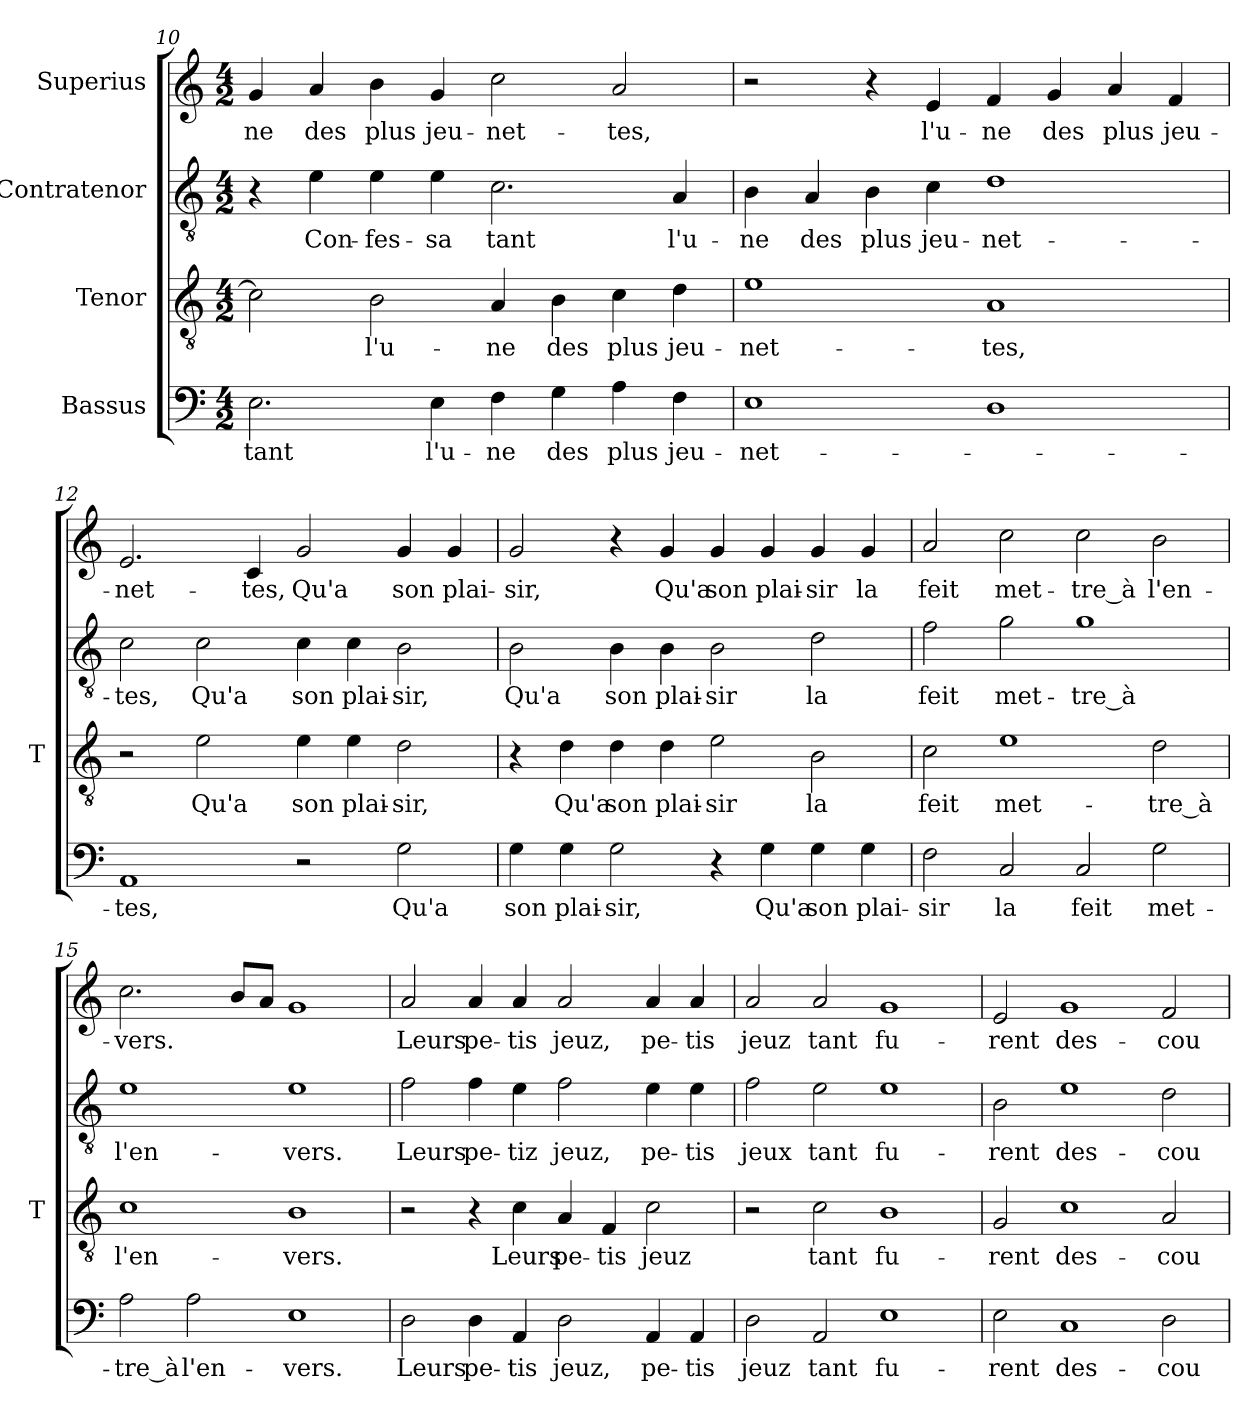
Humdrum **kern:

**kern	**text	**kern	**text	**kern	**text	**kern	**text
*part4	*part4	*part3	*part3	*part2	*part2	*part1	*part1
*staff4	*staff4	*staff3	*staff3	*staff2	*staff2	*staff1	*staff1
*I"Bassus	*	*I"Tenor	*	*I"Contratenor	*	*I"Superius	*
*	*	*I'T	*	*	*	*	*
*clefF4	*	*clefGv2	*	*clefGv2	*	*clefG2	*
*k[]	*	*k[]	*	*k[]	*	*k[]	*
*M4/2	*	*M4/2	*	*M4/2	*	*M4/2	*
=10	=10	=10	=10	=10	=10	=10	=10
2.E	-tant	2c]	.	4r	.	4g	-ne
.	.	.	.	4e	Con-	4a	-des
.	.	2B	l'u-	4e	fes-	4b	-plus
4E	l'u-	.	.	4e	-sa	4g	jeu-
4F	-ne	4A	-ne	2.c	-tant	2cc	net-
4G	-des	4B	-des	.	.	.	.
4A	-plus	4c	-plus	.	.	2a	-tes,
4F	jeu-	4d	jeu-	4A	l'u-	.	.
=11	=11	=11	=11	=11	=11	=11	=11
1E	net-	1e	net-	4B	-ne	2r	.
.	.	.	.	4A	-des	.	.
.	.	.	.	4B	-plus	4r	.
.	.	.	.	4c	jeu-	4e	l'u-
1D	.	1A	-tes,	1d	net-	4f	-ne
.	.	.	.	.	.	4g	-des
.	.	.	.	.	.	4a	-plus
.	.	.	.	.	.	4f	jeu-
=12	=12	=12	=12	=12	=12	=12	=12
1AA	-tes,	2r	.	2c	-tes,	2.e	net-
.	.	2e	-Qu'a	2c	-Qu'a	.	.
.	.	.	.	.	.	4c	-tes,
2r	.	4e	-son	4c	-son	2g	-Qu'a
.	.	4e	plai-	4c	plai-	.	.
2G	-Qu'a	2d	-sir,	2B	-sir,	4g	-son
.	.	.	.	.	.	4g	plai-
=13	=13	=13	=13	=13	=13	=13	=13
4G	-son	4r	.	2B	-Qu'a	2g	-sir,
4G	plai-	4d	-Qu'a	.	.	.	.
2G	-sir,	4d	-son	4B	-son	4r	.
.	.	4d	plai-	4B	plai-	4g	-Qu'a
4r	.	2e	-sir	2B	-sir	4g	-son
4G	-Qu'a	.	.	.	.	4g	plai-
4G	-son	2B	-la	2d	-la	4g	-sir
4G	plai-	.	.	.	.	4g	-la
=14	=14	=14	=14	=14	=14	=14	=14
2F	-sir	2c	-feit	2f	-feit	2a	-feit
2C	-la	1e	met-	2g	met-	2cc	met-
2C	-feit	.	.	1g	-tre_à	2cc	-tre_à
2G	met-	2d	-tre_à	.	.	2b	l'en-
=15	=15	=15	=15	=15	=15	=15	=15
2A	-tre_à	1c	l'en-	1e	l'en-	2.cc	-vers.
2A	l'en-	.	.	.	.	.	.
.	.	.	.	.	.	8bL	.
.	.	.	.	.	.	8aJ	.
1E	-vers.	1B	-vers.	1e	-vers.	1g	.
=16	=16	=16	=16	=16	=16	=16	=16
2D	-Leurs	2r	.	2f	-Leurs	2a	-Leurs
4D	pe-	4r	.	4f	pe-	4a	pe-
4AA	-tis	4c	-Leurs	4e	-tiz	4a	-tis
2D	-jeuz,	4A	pe-	2f	-jeuz,	2a	-jeuz,
.	.	4F	-tis	.	.	.	.
4AA	pe-	2c	-jeuz	4e	pe-	4a	pe-
4AA	-tis	.	.	4e	-tis	4a	-tis
=17	=17	=17	=17	=17	=17	=17	=17
2D	-jeuz	2r	.	2f	-jeux	2a	-jeuz
2AA	-tant	2c	-tant	2e	-tant	2a	-tant
1E	fu-	1B	fu-	1e	fu-	1g	fu-
=18	=18	=18	=18	=18	=18	=18	=18
2E	-rent	2G	-rent	2B	-rent	2e	-rent
1C	des-	1c	des-	1e	des-	1g	des-
2D	cou-	2A	cou-	2d	cou-	2f	cou-
=	=	=	=	=	=	=	=
*-	*-	*-	*-	*-	*-	*-	*-
